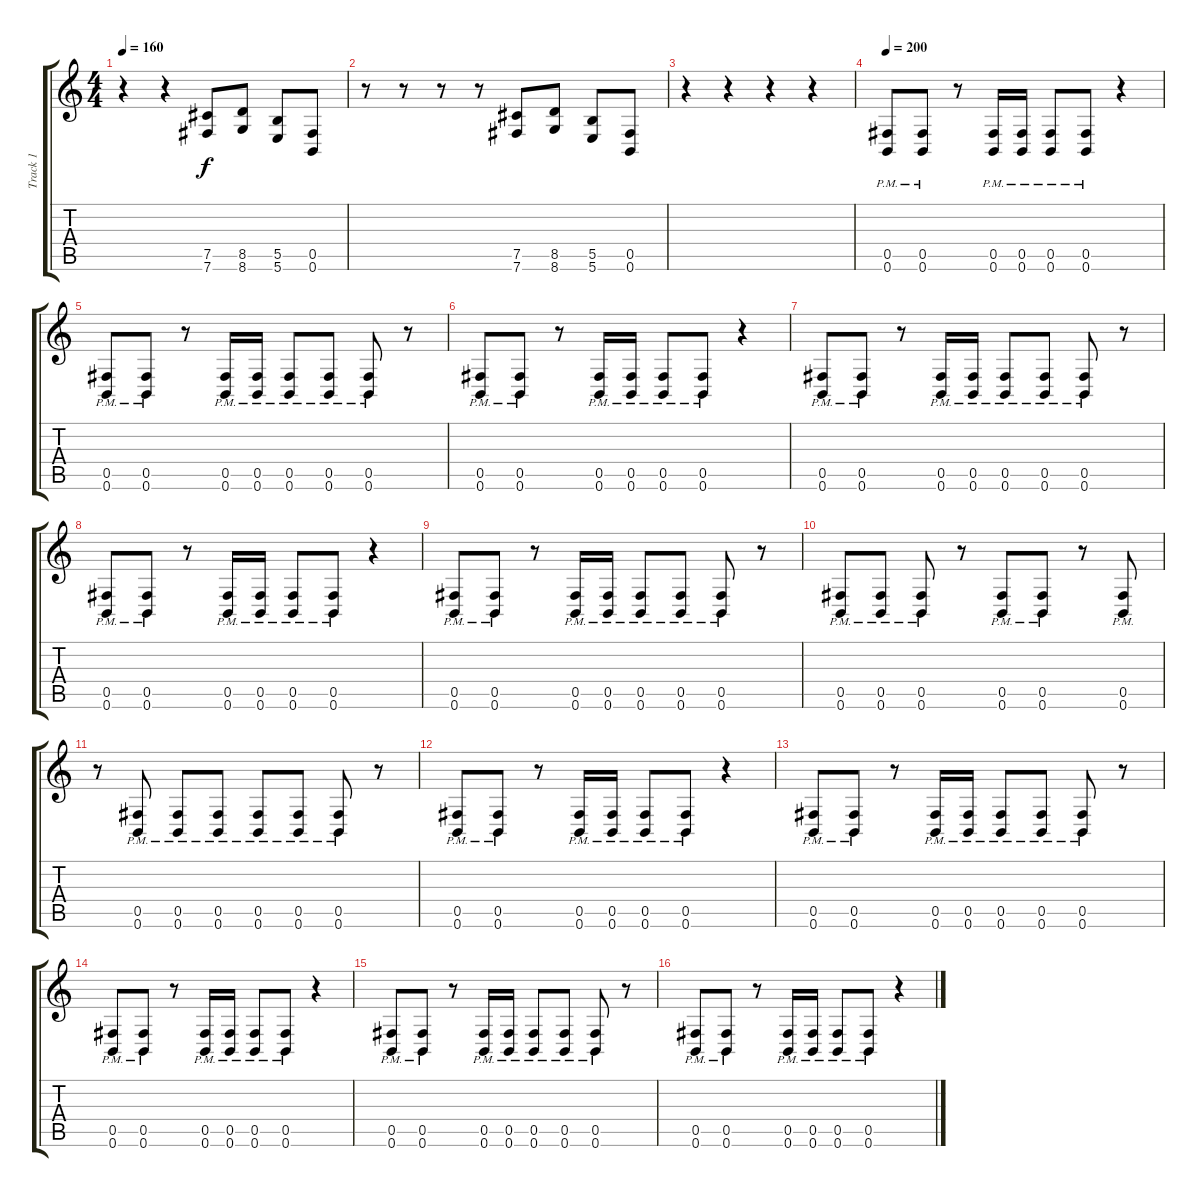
\track ("Track 1" "Track 1") {instrument overdrivenguitar}
\staff {score tabs}
\tuning (Db4 Ab3 E3 B2 Gb2 B1) {hide}
\ts (4 4)
\tempo 160
\clef g2
\ks c
r.4{dy f} r.4 (7.5 7.6).8 (8.5 8.6).8 (5.5 5.6).8 (0.5 0.6).8 |
r.8 r.8 r.8 r.8 (7.5 7.6).8 (8.5 8.6).8 (5.5 5.6).8 (0.5 0.6).8 |
r.4 r.4 r.4 r.4 |
\tempo 200
(0.5{pm} 0.6{pm}).8 (0.5{pm} 0.6{pm}).8 r.8 (0.5{pm} 0.6{pm}).16 (0.5{pm} 0.6{pm}).16 (0.5{pm} 0.6{pm}).8 (0.5{pm} 0.6{pm}).8 r.4 |
(0.5{pm} 0.6{pm}).8 (0.5{pm} 0.6{pm}).8 r.8 (0.5{pm} 0.6{pm}).16 (0.5{pm} 0.6{pm}).16 (0.5{pm} 0.6{pm}).8 (0.5{pm} 0.6{pm}).8 (0.5{pm} 0.6{pm}).8 r.8 |
(0.5{pm} 0.6{pm}).8 (0.5{pm} 0.6{pm}).8 r.8 (0.5{pm} 0.6{pm}).16 (0.5{pm} 0.6{pm}).16 (0.5{pm} 0.6{pm}).8 (0.5{pm} 0.6{pm}).8 r.4 |
(0.5{pm} 0.6{pm}).8 (0.5{pm} 0.6{pm}).8 r.8 (0.5{pm} 0.6{pm}).16 (0.5{pm} 0.6{pm}).16 (0.5{pm} 0.6{pm}).8 (0.5{pm} 0.6{pm}).8 (0.5{pm} 0.6{pm}).8 r.8 |
(0.5{pm} 0.6{pm}).8 (0.5{pm} 0.6{pm}).8 r.8 (0.5{pm} 0.6{pm}).16 (0.5{pm} 0.6{pm}).16 (0.5{pm} 0.6{pm}).8 (0.5{pm} 0.6{pm}).8 r.4 |
(0.5{pm} 0.6{pm}).8 (0.5{pm} 0.6{pm}).8 r.8 (0.5{pm} 0.6{pm}).16 (0.5{pm} 0.6{pm}).16 (0.5{pm} 0.6{pm}).8 (0.5{pm} 0.6{pm}).8 (0.5{pm} 0.6{pm}).8 r.8 |
(0.5{pm} 0.6{pm}).8 (0.5{pm} 0.6{pm}).8 (0.5{pm} 0.6{pm}).8 r.8 (0.5{pm} 0.6{pm}).8 (0.5{pm} 0.6{pm}).8 r.8 (0.5{pm} 0.6{pm}).8 |
r.8 (0.5{pm} 0.6{pm}).8 (0.5{pm} 0.6{pm}).8 (0.5{pm} 0.6{pm}).8 (0.5{pm} 0.6{pm}).8 (0.5{pm} 0.6{pm}).8 (0.5{pm} 0.6{pm}).8 r.8 |
(0.5{pm} 0.6{pm}).8 (0.5{pm} 0.6{pm}).8 r.8 (0.5{pm} 0.6{pm}).16 (0.5{pm} 0.6{pm}).16 (0.5{pm} 0.6{pm}).8 (0.5{pm} 0.6{pm}).8 r.4 |
(0.5{pm} 0.6{pm}).8 (0.5{pm} 0.6{pm}).8 r.8 (0.5{pm} 0.6{pm}).16 (0.5{pm} 0.6{pm}).16 (0.5{pm} 0.6{pm}).8 (0.5{pm} 0.6{pm}).8 (0.5{pm} 0.6{pm}).8 r.8 |
(0.5{pm} 0.6{pm}).8 (0.5{pm} 0.6{pm}).8 r.8 (0.5{pm} 0.6{pm}).16 (0.5{pm} 0.6{pm}).16 (0.5{pm} 0.6{pm}).8 (0.5{pm} 0.6{pm}).8 r.4 |
(0.5{pm} 0.6{pm}).8 (0.5{pm} 0.6{pm}).8 r.8 (0.5{pm} 0.6{pm}).16 (0.5{pm} 0.6{pm}).16 (0.5{pm} 0.6{pm}).8 (0.5{pm} 0.6{pm}).8 (0.5{pm} 0.6{pm}).8 r.8 |
(0.5{pm} 0.6{pm}).8 (0.5{pm} 0.6{pm}).8 r.8 (0.5{pm} 0.6{pm}).16 (0.5{pm} 0.6{pm}).16 (0.5{pm} 0.6{pm}).8 (0.5{pm} 0.6{pm}).8 r.4
